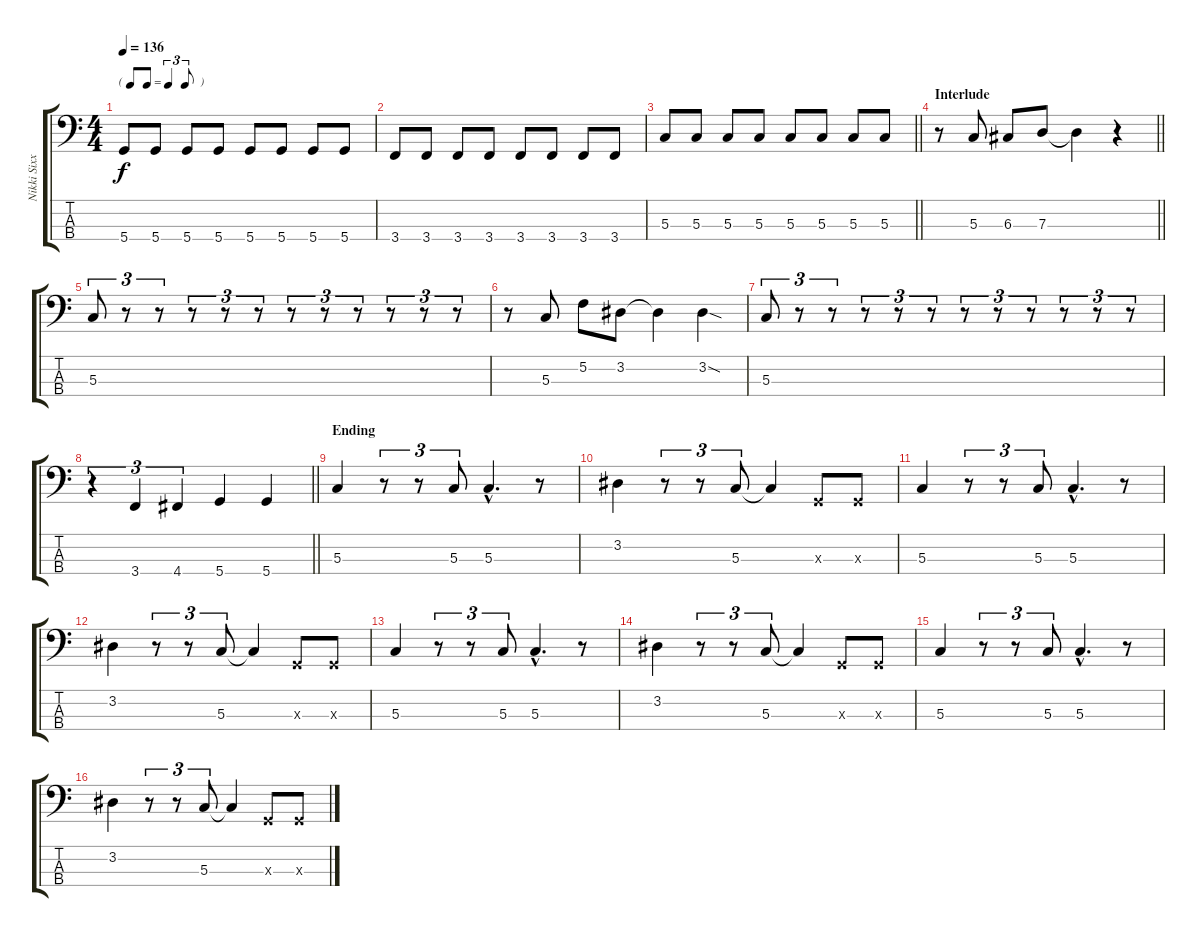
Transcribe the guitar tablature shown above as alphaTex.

\track ("Nikki Sixx" "Nikki Sixx") {instrument electricbassfinger}
\staff {score tabs}
\tuning (F2 C2 G1 D1) {hide}
\ts (4 4)
\tf triplet8th
\tempo 136
\clef f4
\ks c
5.4.8{dy f} 5.4.8 5.4.8 5.4.8 5.4.8 5.4.8 5.4.8 5.4.8 |
3.4.8 3.4.8 3.4.8 3.4.8 3.4.8 3.4.8 3.4.8 3.4.8 |
\barLineRight lightlight
5.3.8 5.3.8 5.3.8 5.3.8 5.3.8 5.3.8 5.3.8 5.3.8 |
\section ("" "Interlude")
\barLineRight lightlight
r.8 5.3.8 6.3.8 7.3.8 7.3{t}.4 r.4 |
5.3.8{tu (3 2)} r.8{tu (3 2)} r.8{tu (3 2)} r.8{tu (3 2)} r.8{tu (3 2)} r.8{tu (3 2)} r.8{tu (3 2)} r.8{tu (3 2)} r.8{tu (3 2)} r.8{tu (3 2)} r.8{tu (3 2)} r.8{tu (3 2)} |
r.8 5.3.8 5.2.8 3.2.8 3.2{t}.4 3.2{sod}.4 |
5.3.8{tu (3 2)} r.8{tu (3 2)} r.8{tu (3 2)} r.8{tu (3 2)} r.8{tu (3 2)} r.8{tu (3 2)} r.8{tu (3 2)} r.8{tu (3 2)} r.8{tu (3 2)} r.8{tu (3 2)} r.8{tu (3 2)} r.8{tu (3 2)} |
\barLineRight lightlight
r.4{tu (3 2)} 3.4.4{tu (3 2)} 4.4.4{tu (3 2)} 5.4.4 5.4.4 |
\section ("" "Ending")
5.3.4 r.8{tu (3 2)} r.8{tu (3 2)} 5.3.8{tu (3 2)} 5.3{hac}.4{d} r.8 |
3.2.4 r.8{tu (3 2)} r.8{tu (3 2)} 5.3.8{tu (3 2)} 5.3{t}.4 0.3{x}.8 0.3{x}.8 |
5.3.4 r.8{tu (3 2)} r.8{tu (3 2)} 5.3.8{tu (3 2)} 5.3{hac}.4{d} r.8 |
3.2.4 r.8{tu (3 2)} r.8{tu (3 2)} 5.3.8{tu (3 2)} 5.3{t}.4 0.3{x}.8 0.3{x}.8 |
5.3.4 r.8{tu (3 2)} r.8{tu (3 2)} 5.3.8{tu (3 2)} 5.3{hac}.4{d} r.8 |
3.2.4 r.8{tu (3 2)} r.8{tu (3 2)} 5.3.8{tu (3 2)} 5.3{t}.4 0.3{x}.8 0.3{x}.8 |
5.3.4 r.8{tu (3 2)} r.8{tu (3 2)} 5.3.8{tu (3 2)} 5.3{hac}.4{d} r.8 |
3.2.4 r.8{tu (3 2)} r.8{tu (3 2)} 5.3.8{tu (3 2)} 5.3{t}.4 0.3{x}.8 0.3{x}.8
